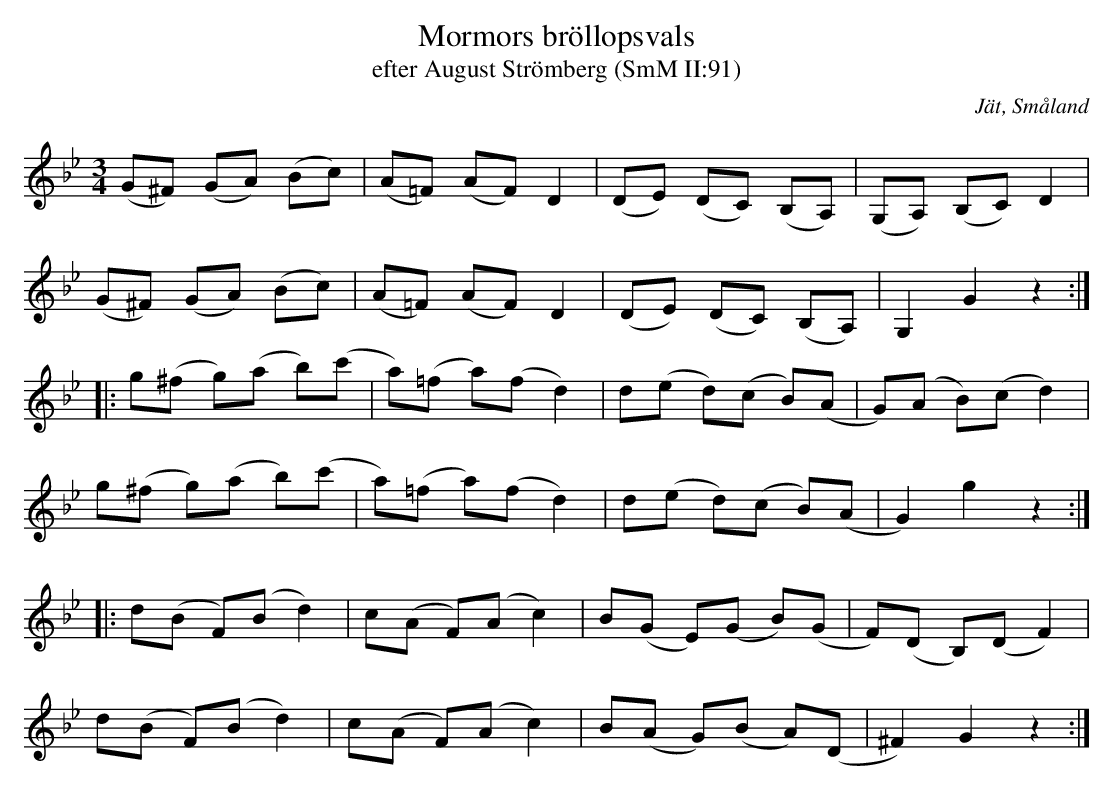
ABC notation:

X:1
T:Mormors bröllopsvals
T:efter August Strömberg (SmM II:91)
O:Jät, Småland
M:3/4
L:1/8
K:Gm
(G^F) (GA) (Bc)|(A=F) (AF) D2|(DE) (DC) (B,A,)|(G,A,) (B,C) D2|
(G^F) (GA) (Bc)|(A=F) (AF) D2|(DE) (DC) (B,A,)|G,2 G2 z2:|
|:g(^f g)(a b)(c'|a)(=f a)(f d2)|d(e d)(c B)(A|G)(A B)(c d2)|
g(^f g)(a b)(c'|a)(=f a)(f d2)|d(e d)(c B)(A|G2) g2 z2:|
|:d(B F)(B d2)|c(A F)(A c2)|B(G E)(G B)(G|F)(D B,)(D F2)|
d(B F)(B d2)|c(A F)(A c2)|B(A G)(B A)(D|^F2) G2 z2:|
